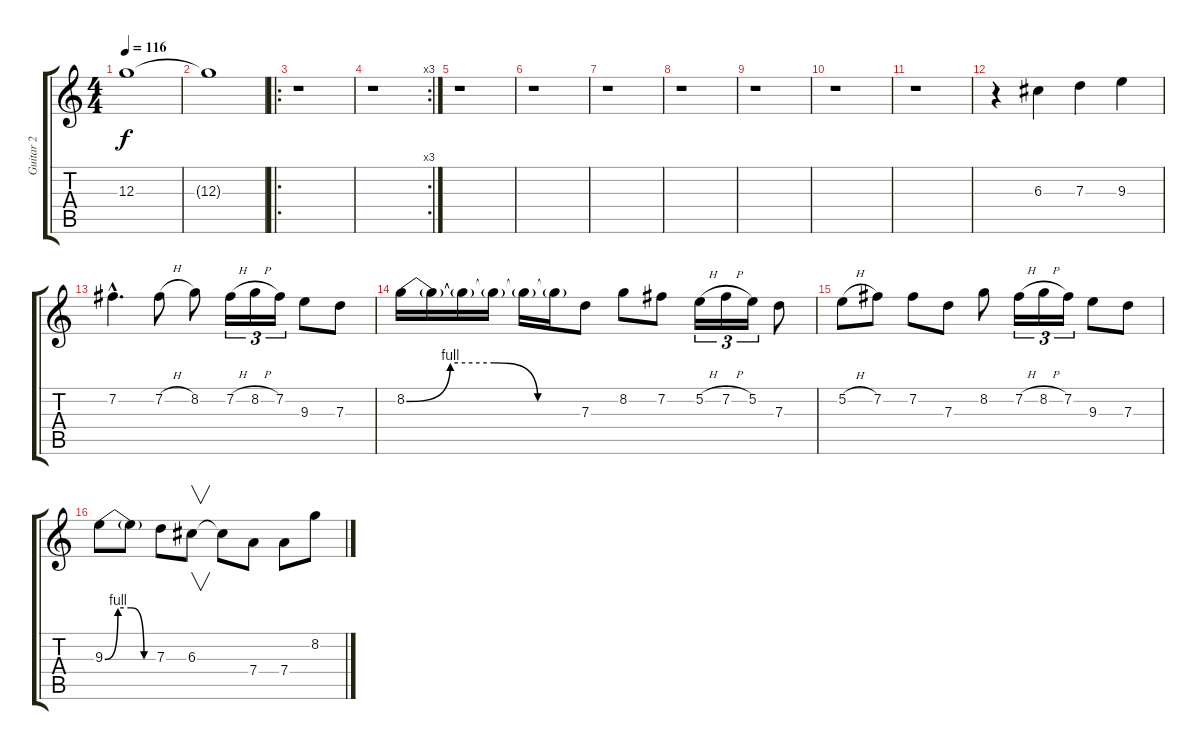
\track ("Guitar 2" "Guitar 2") {instrument distortionguitar}
\staff {score tabs}
\tuning (E4 B3 G3 D3 A2 E2) {hide}
\ts (4 4)
\tempo 116
\clef g2
\ks c
12.3{t}.1{dy f} |
12.3{t}.1 |
\ro
r.1 |
\rc 3
r.1 |
r.1 |
r.1 |
r.1 |
r.1 |
r.1 |
r.1 |
r.1 |
r.4 6.3.4 7.3.4 9.3.4 |
7.2{hac}.4{d} 7.2{h}.8 8.2.8 7.2{h}.16{tu (3 2)} 8.2{h}.16{tu (3 2)} 7.2.16{tu (3 2)} 9.3.8 7.3.8 |
8.2{be (custom 0 0 15 4 30 4 45 0 60 0)}.16 8.2{t}.16 8.2{t}.16 8.2{t}.16 8.2{t}.16 8.2{t}.16 7.3.8 8.2.8 7.2.8 5.2{h}.16{tu (3 2)} 7.2{h}.16{tu (3 2)} 5.2.16{tu (3 2)} 7.3.8 |
5.2{h}.8 7.2.8 7.2.8 7.3.8 8.2.8 7.2{h}.16{tu (3 2)} 8.2{h}.16{tu (3 2)} 7.2.16{tu (3 2)} 9.3.8 7.3.8 |
9.3{be (custom 0 0 15 4 30 4 45 0 60 0)}.8 9.3{t}.8 7.3.8 6.3.8{v} 6.3{t}.8 7.4.8 7.4.8 8.2.8
